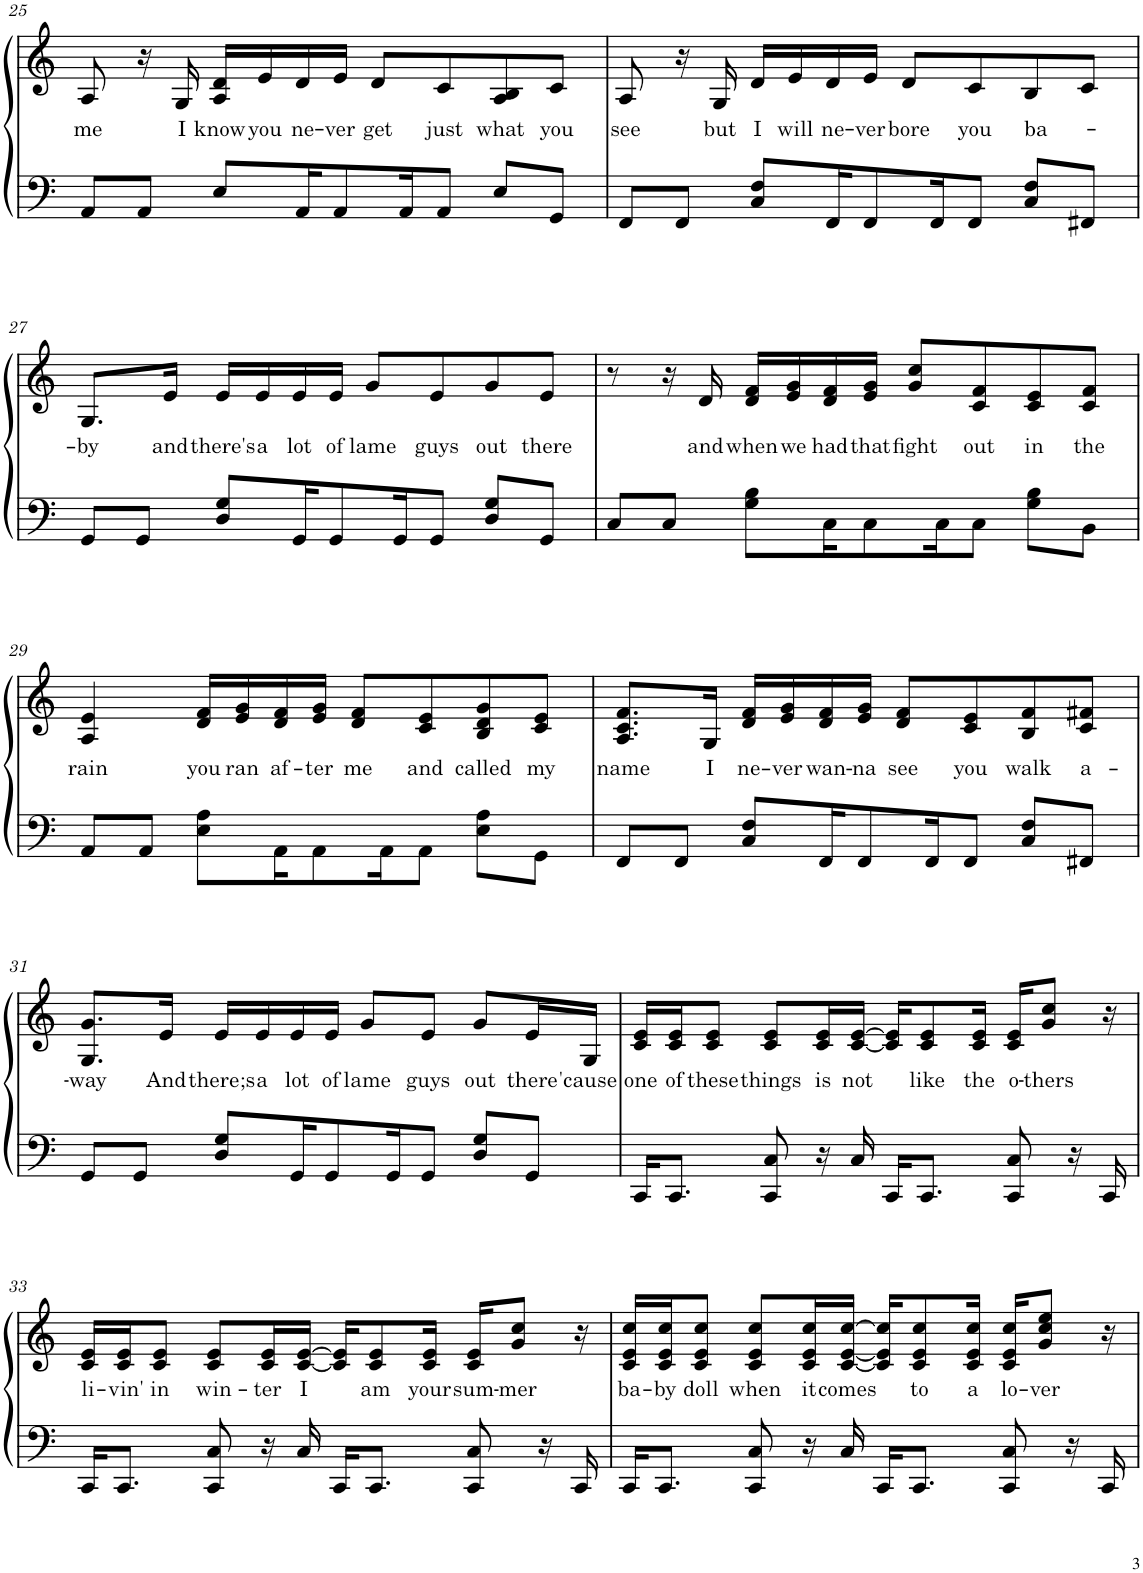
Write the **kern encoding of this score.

**kern	**kern	**text
*part1	*part1	*part1
*staff2	*staff1	*staff1
*I"Piano	*	*
*I'Pno.	*	*
!!LO:PB:g=z
*clefF4	*clefG2	*
*k[]	*k[]	*
*M4/4	*M4/4	*
=25	=25	=25
!	!	!LO:LY:b
8AA/L	8A/	me
8AA/J	16r	.
!	!	!LO:LY:b
.	16G/	I
!	!	!LO:LY:b
8E/L	16A/ 16d/LL	know
!	!	!LO:LY:b
.	16e/	you
!	!	!LO:LY:b
16AA/K	16d/	ne-
!	!	!LO:LY:b
8AA/	16e/JJ	-ver
!	!	!LO:LY:b
.	8d/L	get
16AA/K	.	.
!	!	!LO:LY:b
8AA/J	8c/	just
!	!	!LO:LY:b
8E/L	8A/ 8B/	what
!	!	!LO:LY:b
8GG/J	8c/J	you
=26	=26	=26
!	!	!LO:LY:b
8FF/L	8A/	see
8FF/J	16r	.
!	!	!LO:LY:b
.	16G/	but
!	!	!LO:LY:b
8C/ 8F/L	16d/LL	I
!	!	!LO:LY:b
.	16e/	will
!	!	!LO:LY:b
16FF/K	16d/	ne-
!	!	!LO:LY:b
8FF/	16e/JJ	-ver
!	!	!LO:LY:b
.	8d/L	bore
16FF/K	.	.
!	!	!LO:LY:b
8FF/J	8c/	you
!	!	!LO:LY:b
8C/ 8F/L	8B/	ba-
8FF#X/J	8c/J	.
!!LO:LB:g=z
=27	=27	=27
!	!	!LO:LY:b
8GG/L	8.G/L	-by
8GG/J	.	.
!	!	!LO:LY:b
.	16e/Jk	and
!	!	!LO:LY:b
8D/ 8G/L	16e/LL	there's
!	!	!LO:LY:b
.	16e/	a
!	!	!LO:LY:b
16GG/K	16e/	lot
!	!	!LO:LY:b
8GG/	16e/JJ	of
!	!	!LO:LY:b
.	8g/L	lame
16GG/K	.	.
!	!	!LO:LY:b
8GG/J	8e/	guys
!	!	!LO:LY:b
8D/ 8G/L	8g/	out
!	!	!LO:LY:b
8GG/J	8e/J	there
=28	=28	=28
8C/L	8r	.
8C/J	16r	.
!	!	!LO:LY:b
.	16d/	and
!	!	!LO:LY:b
8G\ 8B\L	16d/ 16f/LL	when
!	!	!LO:LY:b
.	16e/ 16g/	we
!	!	!LO:LY:b
16C\K	16d/ 16f/	had
!	!	!LO:LY:b
8C\	16e/ 16g/JJ	that
!	!	!LO:LY:b
.	8g/ 8cc/L	fight
16C\K	.	.
!	!	!LO:LY:b
8C\J	8c/ 8f/	out
!	!	!LO:LY:b
8G\ 8B\L	8c/ 8e/	in
!	!	!LO:LY:b
8BB\J	8c/ 8f/J	the
!!LO:LB:g=z
=29	=29	=29
!	!	!LO:LY:b
8AA/L	4A/ 4e/	rain
8AA/J	.	.
!	!	!LO:LY:b
8E\ 8A\L	16d/ 16f/LL	you
!	!	!LO:LY:b
.	16e/ 16g/	ran
!	!	!LO:LY:b
16AA\K	16d/ 16f/	af-
!	!	!LO:LY:b
8AA\	16e/ 16g/JJ	-ter
!	!	!LO:LY:b
.	8d/ 8f/L	me
16AA\K	.	.
!	!	!LO:LY:b
8AA\J	8c/ 8e/	and
!	!	!LO:LY:b
8E\ 8A\L	8B/ 8d/ 8g/	called
!	!	!LO:LY:b
8GG\J	8c/ 8e/J	my
=30	=30	=30
!	!	!LO:LY:b
8FF/L	8.A/ 8.c/ 8.f/L	name
8FF/J	.	.
!	!	!LO:LY:b
.	16G/Jk	I
!	!	!LO:LY:b
8C/ 8F/L	16d/ 16f/LL	ne-
!	!	!LO:LY:b
.	16e/ 16g/	-ver
!	!	!LO:LY:b
16FF/K	16d/ 16f/	wan-
!	!	!LO:LY:b
8FF/	16e/ 16g/JJ	-na
!	!	!LO:LY:b
.	8d/ 8f/L	see
16FF/K	.	.
!	!	!LO:LY:b
8FF/J	8c/ 8e/	you
!	!	!LO:LY:b
8C/ 8F/L	8B/ 8f/	walk
!	!	!LO:LY:b
8FF#X/J	8c/ 8f#X/J	a-
!!LO:LB:g=z
=31	=31	=31
!	!	!LO:LY:b
8GG/L	8.G/ 8.g/L	-way
8GG/J	.	.
!	!	!LO:LY:b
.	16e/Jk	And
!	!	!LO:LY:b
8D/ 8G/L	16e/LL	there;s
!	!	!LO:LY:b
.	16e/	a
!	!	!LO:LY:b
16GG/K	16e/	lot
!	!	!LO:LY:b
8GG/	16e/JJ	of
!	!	!LO:LY:b
.	8g/L	lame
16GG/K	.	.
!	!	!LO:LY:b
8GG/J	8e/J	guys
!	!	!LO:LY:b
8D/ 8G/L	8g/L	out
!	!	!LO:LY:b
8GG/J	16e/L	there
!	!	!LO:LY:b
.	16G/JJ	'cause
=32	=32	=32
!	!	!LO:LY:b
16CC/KL	16c/ 16e/LL	one
!	!	!LO:LY:b
8.CC/J	16c/ 16e/J	of
!	!	!LO:LY:b
.	8c/ 8e/J	these
!	!	!LO:LY:b
8CC/ 8C/	8c/ 8e/L	things
!	!	!LO:LY:b
16r	16c/ 16e/L	is
!	!	!LO:LY:b
16C/	[16c/ [16e/JJ	not
16CC/KL	16c/] 16e/]KL	.
!	!	!LO:LY:b
8.CC/J	8c/ 8e/	like
!	!	!LO:LY:b
.	16c/ 16e/Jk	the
!	!	!LO:LY:b
8CC/ 8C/	16c/ 16e/KL	o-
!	!	!LO:LY:b
.	8g/ 8cc/J	-thers
16r	.	.
16CC/	16r	.
!!LO:LB:g=z
=33	=33	=33
!	!	!LO:LY:b
16CC/KL	16c/ 16e/LL	li-
!	!	!LO:LY:b
8.CC/J	16c/ 16e/J	-vin'
!	!	!LO:LY:b
.	8c/ 8e/J	in
!	!	!LO:LY:b
8CC/ 8C/	8c/ 8e/L	win-
!	!	!LO:LY:b
16r	16c/ 16e/L	-ter
!	!	!LO:LY:b
16C/	[16c/ [16e/JJ	I
16CC/KL	16c/] 16e/]KL	.
!	!	!LO:LY:b
8.CC/J	8c/ 8e/	am
!	!	!LO:LY:b
.	16c/ 16e/Jk	your
!	!	!LO:LY:b
8CC/ 8C/	16c/ 16e/KL	sum-
!	!	!LO:LY:b
.	8g/ 8cc/J	-mer
16r	.	.
16CC/	16r	.
=34	=34	=34
!	!	!LO:LY:b
16CC/KL	16c/ 16e/ 16cc/LL	ba-
!	!	!LO:LY:b
8.CC/J	16c/ 16e/ 16cc/J	-by
!	!	!LO:LY:b
.	8c/ 8e/ 8cc/J	doll
!	!	!LO:LY:b
8CC/ 8C/	8c/ 8e/ 8cc/L	when
!	!	!LO:LY:b
16r	16c/ 16e/ 16cc/L	it
!	!	!LO:LY:b
16C/	[16c/ [16e/ [16cc/JJ	comes
16CC/KL	16c/] 16e/] 16cc/]KL	.
!	!	!LO:LY:b
8.CC/J	8c/ 8e/ 8cc/	to
!	!	!LO:LY:b
.	16c/ 16e/ 16cc/Jk	a
!	!	!LO:LY:b
8CC/ 8C/	16c/ 16e/ 16cc/KL	lo-
!	!	!LO:LY:b
.	8g/ 8cc/ 8ee/J	-ver
16r	.	.
16CC/	16r	.
=	=	=
*-	*-	*-
